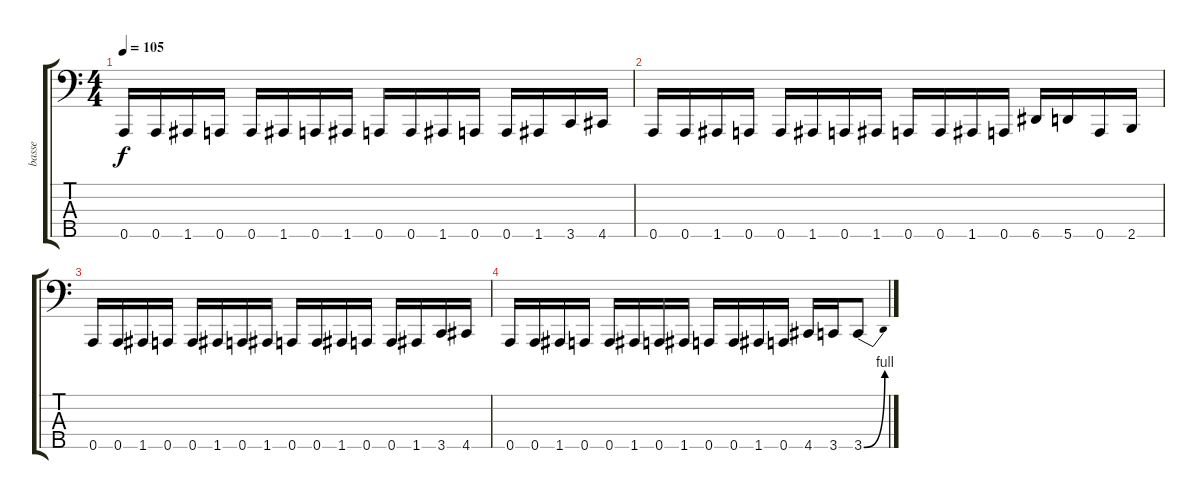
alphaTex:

\track ("basse" "basse") {instrument electricbasspick}
\staff {score tabs}
\tuning (G2 D2 A1 E1 A0) {hide}
\ts (4 4)
\tempo 105
\clef f4
\ks c
0.5.16{dy f} 0.5.16 1.5.16 0.5.16 0.5.16 1.5.16 0.5.16 1.5.16 0.5.16 0.5.16 1.5.16 0.5.16 0.5.16 1.5.16 3.5.16 4.5.16 |
0.5.16 0.5.16 1.5.16 0.5.16 0.5.16 1.5.16 0.5.16 1.5.16 0.5.16 0.5.16 1.5.16 0.5.16 6.5.16 5.5.16 0.5.16 2.5.16 |
0.5.16 0.5.16 1.5.16 0.5.16 0.5.16 1.5.16 0.5.16 1.5.16 0.5.16 0.5.16 1.5.16 0.5.16 0.5.16 1.5.16 3.5.16 4.5.16 |
0.5.16 0.5.16 1.5.16 0.5.16 0.5.16 1.5.16 0.5.16 1.5.16 0.5.16 0.5.16 1.5.16 0.5.16 4.5.16 3.5.16 3.5{be (bend 0 0 60 4)}.8
